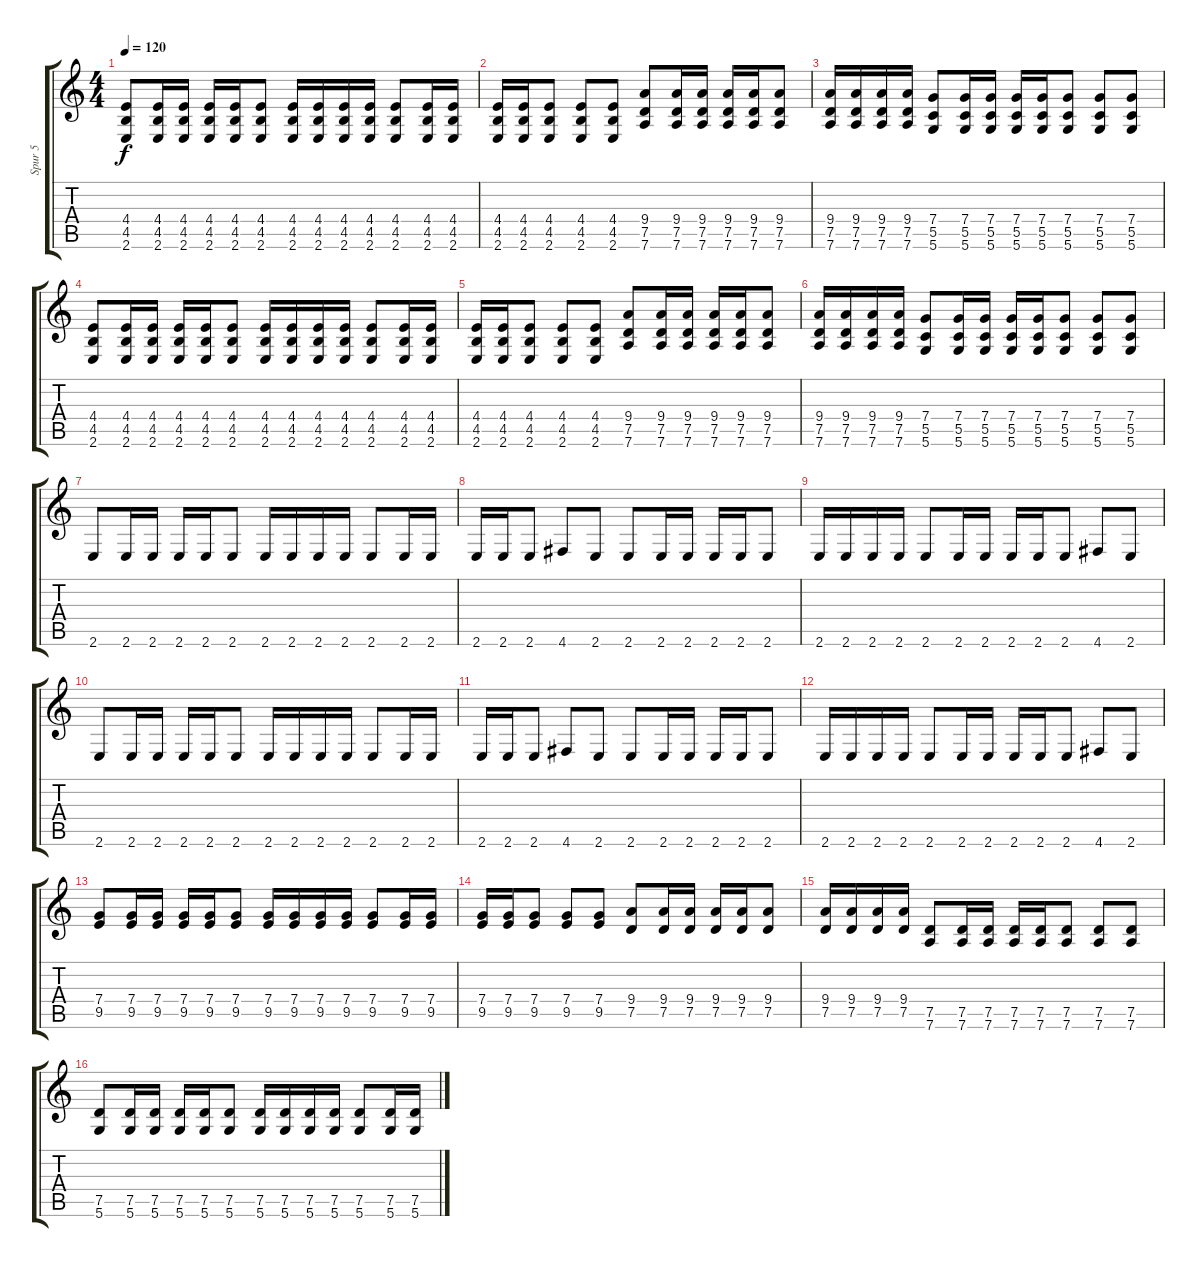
\track ("Spur 5" "Spur 5") {instrument distortionguitar}
\staff {score tabs}
\tuning (D4 A3 F3 C3 G2 D2) {hide}
\ts (4 4)
\tempo 120
\clef g2
\ks c
(4.4 4.5 2.6).8{dy f} (4.4 4.5 2.6).16 (4.4 4.5 2.6).16 (4.4 4.5 2.6).16 (4.4 4.5 2.6).16 (4.4 4.5 2.6).8 (4.4 4.5 2.6).16 (4.4 4.5 2.6).16 (4.4 4.5 2.6).16 (4.4 4.5 2.6).16 (4.4 4.5 2.6).8 (4.4 4.5 2.6).16 (4.4 4.5 2.6).16 |
(4.4 4.5 2.6).16 (4.4 4.5 2.6).16 (4.4 4.5 2.6).8 (4.4 4.5 2.6).8 (4.4 4.5 2.6).8 (9.4 7.5 7.6).8 (9.4 7.5 7.6).16 (9.4 7.5 7.6).16 (9.4 7.5 7.6).16 (9.4 7.5 7.6).16 (9.4 7.5 7.6).8 |
(9.4 7.5 7.6).16 (9.4 7.5 7.6).16 (9.4 7.5 7.6).16 (9.4 7.5 7.6).16 (7.4 5.5 5.6).8 (7.4 5.5 5.6).16 (7.4 5.5 5.6).16 (7.4 5.5 5.6).16 (7.4 5.5 5.6).16 (7.4 5.5 5.6).8 (7.4 5.5 5.6).8 (7.4 5.5 5.6).8 |
(4.4 4.5 2.6).8 (4.4 4.5 2.6).16 (4.4 4.5 2.6).16 (4.4 4.5 2.6).16 (4.4 4.5 2.6).16 (4.4 4.5 2.6).8 (4.4 4.5 2.6).16 (4.4 4.5 2.6).16 (4.4 4.5 2.6).16 (4.4 4.5 2.6).16 (4.4 4.5 2.6).8 (4.4 4.5 2.6).16 (4.4 4.5 2.6).16 |
(4.4 4.5 2.6).16 (4.4 4.5 2.6).16 (4.4 4.5 2.6).8 (4.4 4.5 2.6).8 (4.4 4.5 2.6).8 (9.4 7.5 7.6).8 (9.4 7.5 7.6).16 (9.4 7.5 7.6).16 (9.4 7.5 7.6).16 (9.4 7.5 7.6).16 (9.4 7.5 7.6).8 |
(9.4 7.5 7.6).16 (9.4 7.5 7.6).16 (9.4 7.5 7.6).16 (9.4 7.5 7.6).16 (7.4 5.5 5.6).8 (7.4 5.5 5.6).16 (7.4 5.5 5.6).16 (7.4 5.5 5.6).16 (7.4 5.5 5.6).16 (7.4 5.5 5.6).8 (7.4 5.5 5.6).8 (7.4 5.5 5.6).8 |
2.6.8 2.6.16 2.6.16 2.6.16 2.6.16 2.6.8 2.6.16 2.6.16 2.6.16 2.6.16 2.6.8 2.6.16 2.6.16 |
2.6.16 2.6.16 2.6.8 4.6.8 2.6.8 2.6.8 2.6.16 2.6.16 2.6.16 2.6.16 2.6.8 |
2.6.16 2.6.16 2.6.16 2.6.16 2.6.8 2.6.16 2.6.16 2.6.16 2.6.16 2.6.8 4.6.8 2.6.8 |
2.6.8 2.6.16 2.6.16 2.6.16 2.6.16 2.6.8 2.6.16 2.6.16 2.6.16 2.6.16 2.6.8 2.6.16 2.6.16 |
2.6.16 2.6.16 2.6.8 4.6.8 2.6.8 2.6.8 2.6.16 2.6.16 2.6.16 2.6.16 2.6.8 |
2.6.16 2.6.16 2.6.16 2.6.16 2.6.8 2.6.16 2.6.16 2.6.16 2.6.16 2.6.8 4.6.8 2.6.8 |
(7.4 9.5).8 (7.4 9.5).16 (7.4 9.5).16 (7.4 9.5).16 (7.4 9.5).16 (7.4 9.5).8 (7.4 9.5).16 (7.4 9.5).16 (7.4 9.5).16 (7.4 9.5).16 (7.4 9.5).8 (7.4 9.5).16 (7.4 9.5).16 |
(7.4 9.5).16 (7.4 9.5).16 (7.4 9.5).8 (7.4 9.5).8 (7.4 9.5).8 (9.4 7.5).8 (9.4 7.5).16 (9.4 7.5).16 (9.4 7.5).16 (9.4 7.5).16 (9.4 7.5).8 |
(9.4 7.5).16 (9.4 7.5).16 (9.4 7.5).16 (9.4 7.5).16 (7.5 7.6).8 (7.5 7.6).16 (7.5 7.6).16 (7.5 7.6).16 (7.5 7.6).16 (7.5 7.6).8 (7.5 7.6).8 (7.5 7.6).8 |
(7.5 5.6).8 (7.5 5.6).16 (7.5 5.6).16 (7.5 5.6).16 (7.5 5.6).16 (7.5 5.6).8 (7.5 5.6).16 (7.5 5.6).16 (7.5 5.6).16 (7.5 5.6).16 (7.5 5.6).8 (7.5 5.6).16 (7.5 5.6).16
